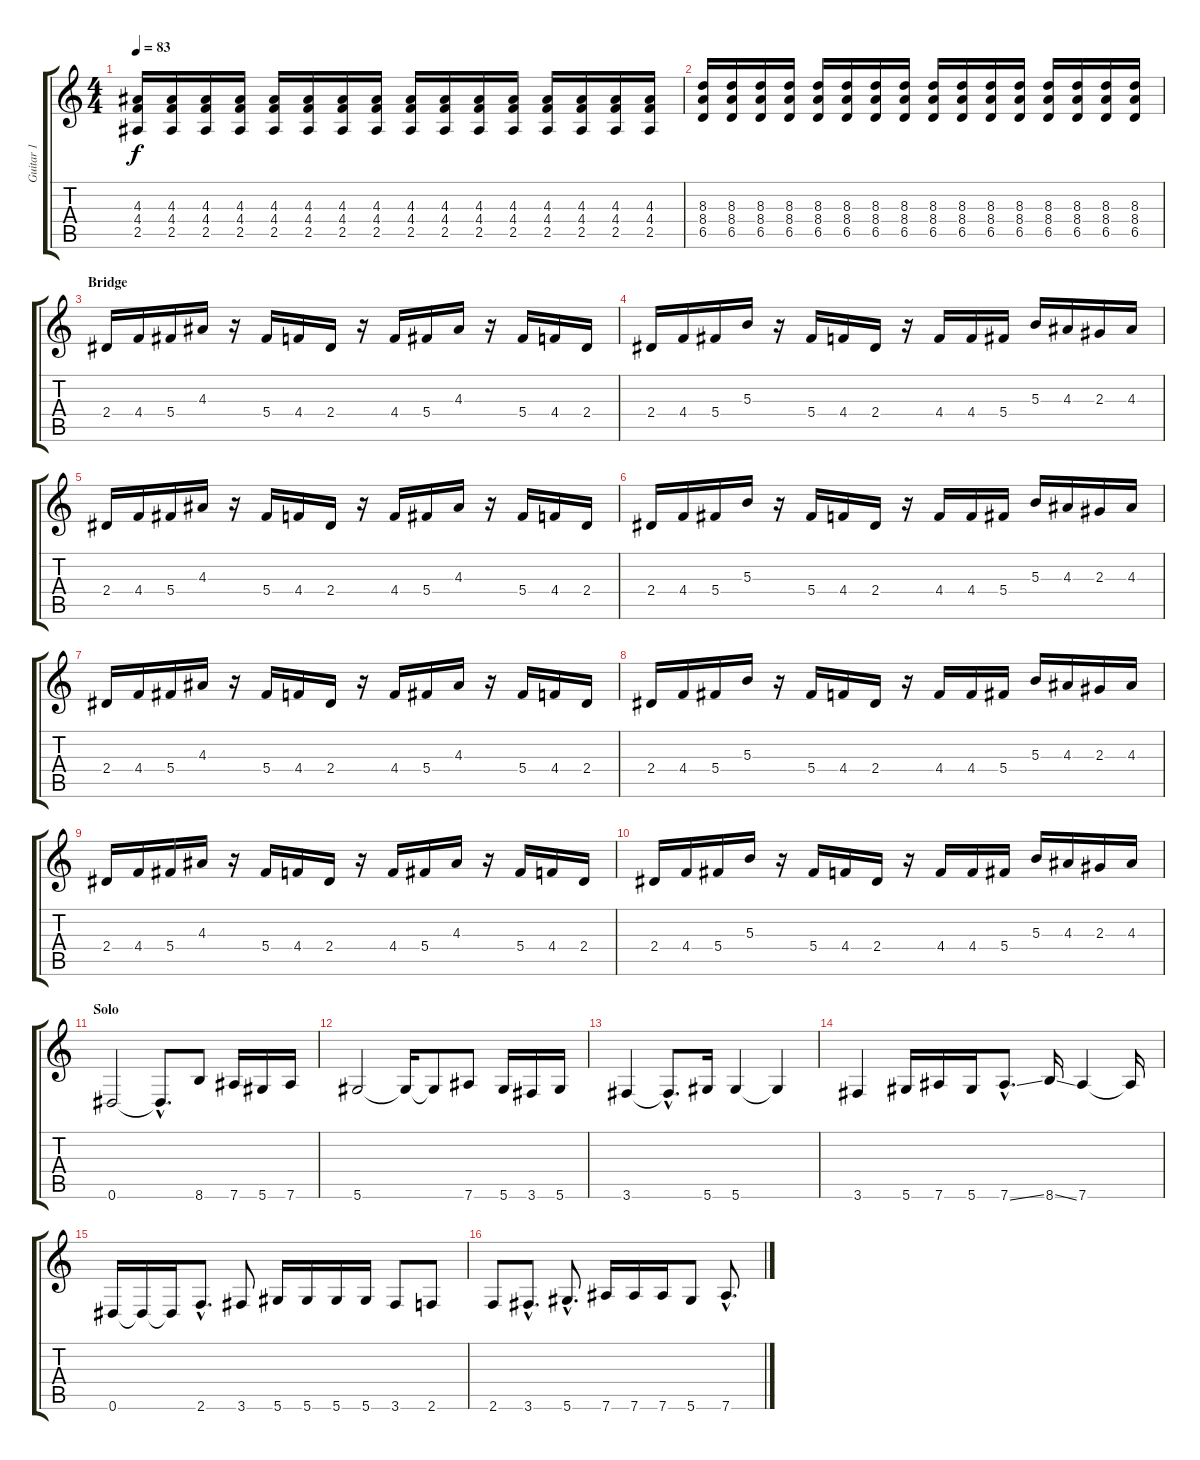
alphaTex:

\track ("Guitar 1" "Guitar 1") {instrument distortionguitar}
\staff {score tabs}
\tuning (Eb4 Bb3 Gb3 Db3 Ab2 Eb2) {hide}
\ts (4 4)
\tempo 83
\clef g2
\ks c
(4.3 4.4 2.5).16{dy f} (4.3 4.4 2.5).16 (4.3 4.4 2.5).16 (4.3 4.4 2.5).16 (4.3 4.4 2.5).16 (4.3 4.4 2.5).16 (4.3 4.4 2.5).16 (4.3 4.4 2.5).16 (4.3 4.4 2.5).16 (4.3 4.4 2.5).16 (4.3 4.4 2.5).16 (4.3 4.4 2.5).16 (4.3 4.4 2.5).16 (4.3 4.4 2.5).16 (4.3 4.4 2.5).16 (4.3 4.4 2.5).16 |
(8.3 8.4 6.5).16 (8.3 8.4 6.5).16 (8.3 8.4 6.5).16 (8.3 8.4 6.5).16 (8.3 8.4 6.5).16 (8.3 8.4 6.5).16 (8.3 8.4 6.5).16 (8.3 8.4 6.5).16 (8.3 8.4 6.5).16 (8.3 8.4 6.5).16 (8.3 8.4 6.5).16 (8.3 8.4 6.5).16 (8.3 8.4 6.5).16 (8.3 8.4 6.5).16 (8.3 8.4 6.5).16 (8.3 8.4 6.5).16 |
\section ("" "Bridge")
2.4.16{volume 9} 4.4.16 5.4.16 4.3.16 r.16 5.4.16 4.4.16 2.4.16 r.16 4.4.16 5.4.16 4.3.16 r.16 5.4.16 4.4.16 2.4.16 |
2.4.16 4.4.16 5.4.16 5.3.16 r.16 5.4.16 4.4.16 2.4.16 r.16 4.4.16 4.4.16 5.4.16 5.3.16 4.3.16 2.3.16 4.3.16 |
2.4.16 4.4.16 5.4.16 4.3.16 r.16 5.4.16 4.4.16 2.4.16 r.16 4.4.16 5.4.16 4.3.16 r.16 5.4.16 4.4.16 2.4.16 |
2.4.16 4.4.16 5.4.16 5.3.16 r.16 5.4.16 4.4.16 2.4.16 r.16 4.4.16 4.4.16 5.4.16 5.3.16 4.3.16 2.3.16 4.3.16 |
2.4.16 4.4.16 5.4.16 4.3.16 r.16 5.4.16 4.4.16 2.4.16 r.16 4.4.16 5.4.16 4.3.16 r.16 5.4.16 4.4.16 2.4.16 |
2.4.16 4.4.16 5.4.16 5.3.16 r.16 5.4.16 4.4.16 2.4.16 r.16 4.4.16 4.4.16 5.4.16 5.3.16 4.3.16 2.3.16 4.3.16 |
2.4.16 4.4.16 5.4.16 4.3.16 r.16 5.4.16 4.4.16 2.4.16 r.16 4.4.16 5.4.16 4.3.16 r.16 5.4.16 4.4.16 2.4.16 |
2.4.16 4.4.16 5.4.16 5.3.16 r.16 5.4.16 4.4.16 2.4.16 r.16 4.4.16 4.4.16 5.4.16 5.3.16 4.3.16 2.3.16 4.3.16 |
\section ("" "Solo")
0.6.2{volume 16} 0.6{hac t}.8{d} 8.6.8 7.6.16 5.6.16 7.6.16 |
5.6.2 5.6{t}.16 5.6{t}.8 7.6.8 5.6.16 3.6.16 5.6.16 |
3.6.4 3.6{hac t}.8{d} 5.6.16 5.6.4 5.6{t}.4 |
3.6.4 5.6.16 7.6.16 5.6.16 7.6{ss hac}.8{d} 8.6{ss}.16 7.6.4 7.6{t}.16 |
0.6.16 0.6{t}.16 0.6{t}.16 2.6{hac}.8{d} 3.6.8 5.6.16 5.6.16 5.6.16 5.6.16 3.6.8 2.6.8 |
2.6.8 3.6{hac}.8{d} 5.6{hac}.8{d} 7.6.16 7.6.16 7.6.16 5.6.8 7.6{hac}.8{d}
